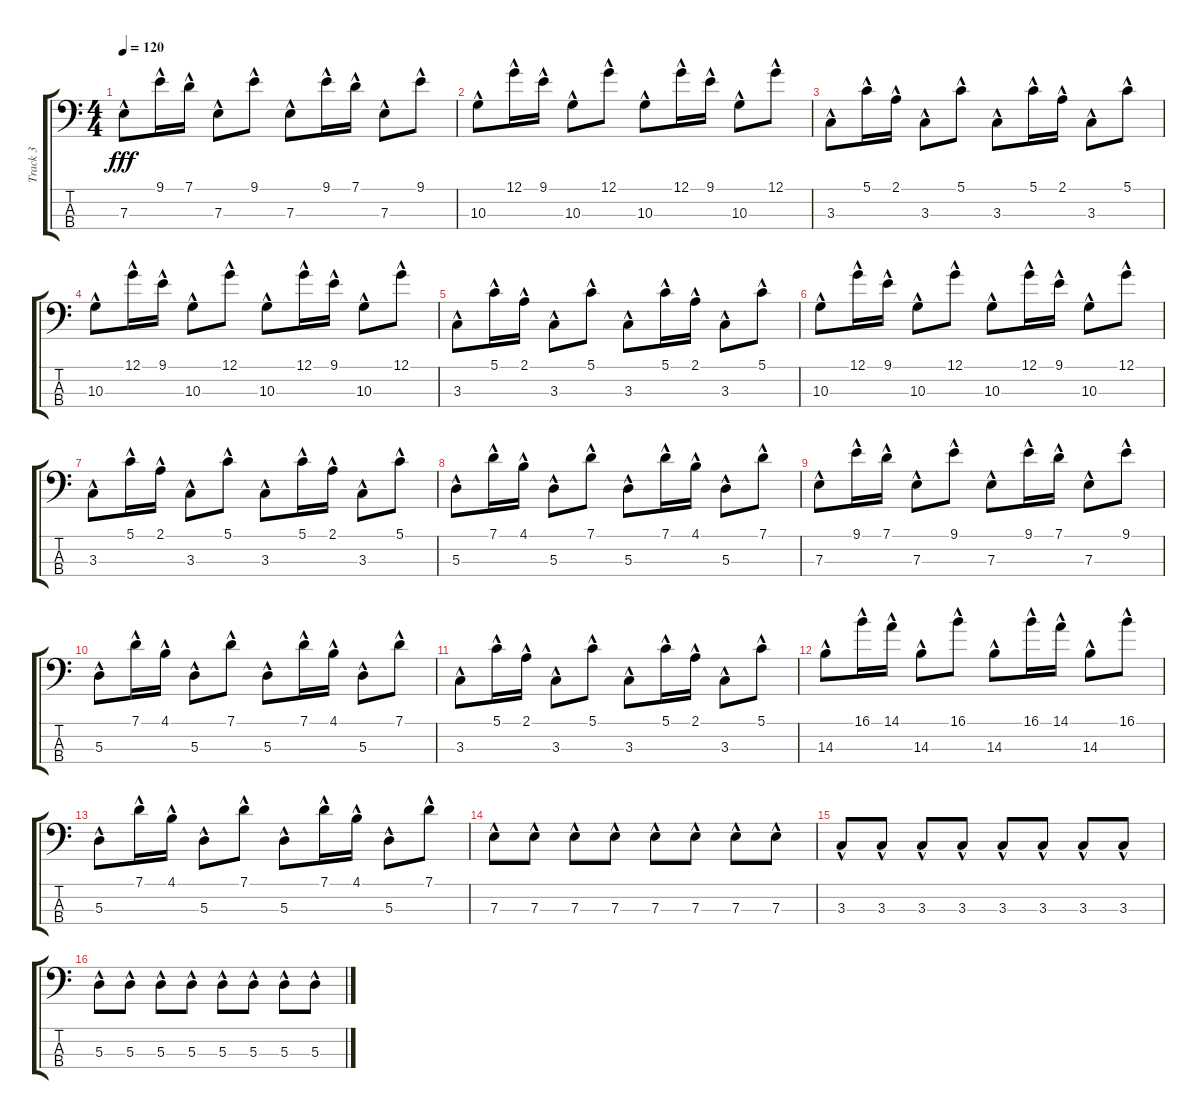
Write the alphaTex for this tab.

\track ("Track 3" "Track 3") {instrument electricbasspick}
\staff {score tabs}
\tuning (G2 D2 A1 E1) {hide}
\ts (4 4)
\tempo 120
\clef f4
\ks c
7.3{hac}.8{dy fff} 9.1{hac}.16 7.1{hac}.16 7.3{hac}.8 9.1{hac}.8 7.3{hac}.8 9.1{hac}.16 7.1{hac}.16 7.3{hac}.8 9.1{hac}.8 |
10.3{hac}.8 12.1{hac}.16 9.1{hac}.16 10.3{hac}.8 12.1{hac}.8 10.3{hac}.8 12.1{hac}.16 9.1{hac}.16 10.3{hac}.8 12.1{hac}.8 |
3.3{hac}.8 5.1{hac}.16 2.1{hac}.16 3.3{hac}.8 5.1{hac}.8 3.3{hac}.8 5.1{hac}.16 2.1{hac}.16 3.3{hac}.8 5.1{hac}.8 |
10.3{hac}.8 12.1{hac}.16 9.1{hac}.16 10.3{hac}.8 12.1{hac}.8 10.3{hac}.8 12.1{hac}.16 9.1{hac}.16 10.3{hac}.8 12.1{hac}.8 |
3.3{hac}.8 5.1{hac}.16 2.1{hac}.16 3.3{hac}.8 5.1{hac}.8 3.3{hac}.8 5.1{hac}.16 2.1{hac}.16 3.3{hac}.8 5.1{hac}.8 |
10.3{hac}.8 12.1{hac}.16 9.1{hac}.16 10.3{hac}.8 12.1{hac}.8 10.3{hac}.8 12.1{hac}.16 9.1{hac}.16 10.3{hac}.8 12.1{hac}.8 |
3.3{hac}.8 5.1{hac}.16 2.1{hac}.16 3.3{hac}.8 5.1{hac}.8 3.3{hac}.8 5.1{hac}.16 2.1{hac}.16 3.3{hac}.8 5.1{hac}.8 |
5.3{hac}.8 7.1{hac}.16 4.1{hac}.16 5.3{hac}.8 7.1{hac}.8 5.3{hac}.8 7.1{hac}.16 4.1{hac}.16 5.3{hac}.8 7.1{hac}.8 |
7.3{hac}.8 9.1{hac}.16 7.1{hac}.16 7.3{hac}.8 9.1{hac}.8 7.3{hac}.8 9.1{hac}.16 7.1{hac}.16 7.3{hac}.8 9.1{hac}.8 |
5.3{hac}.8 7.1{hac}.16 4.1{hac}.16 5.3{hac}.8 7.1{hac}.8 5.3{hac}.8 7.1{hac}.16 4.1{hac}.16 5.3{hac}.8 7.1{hac}.8 |
3.3{hac}.8 5.1{hac}.16 2.1{hac}.16 3.3{hac}.8 5.1{hac}.8 3.3{hac}.8 5.1{hac}.16 2.1{hac}.16 3.3{hac}.8 5.1{hac}.8 |
14.3{hac}.8 16.1{hac}.16 14.1{hac}.16 14.3{hac}.8 16.1{hac}.8 14.3{hac}.8 16.1{hac}.16 14.1{hac}.16 14.3{hac}.8 16.1{hac}.8 |
5.3{hac}.8 7.1{hac}.16 4.1{hac}.16 5.3{hac}.8 7.1{hac}.8 5.3{hac}.8 7.1{hac}.16 4.1{hac}.16 5.3{hac}.8 7.1{hac}.8 |
7.3{hac}.8 7.3{hac}.8 7.3{hac}.8 7.3{hac}.8 7.3{hac}.8 7.3{hac}.8 7.3{hac}.8 7.3{hac}.8 |
3.3{hac}.8 3.3{hac}.8 3.3{hac}.8 3.3{hac}.8 3.3{hac}.8 3.3{hac}.8 3.3{hac}.8 3.3{hac}.8 |
5.3{hac}.8 5.3{hac}.8 5.3{hac}.8 5.3{hac}.8 5.3{hac}.8 5.3{hac}.8 5.3{hac}.8 5.3{hac}.8
